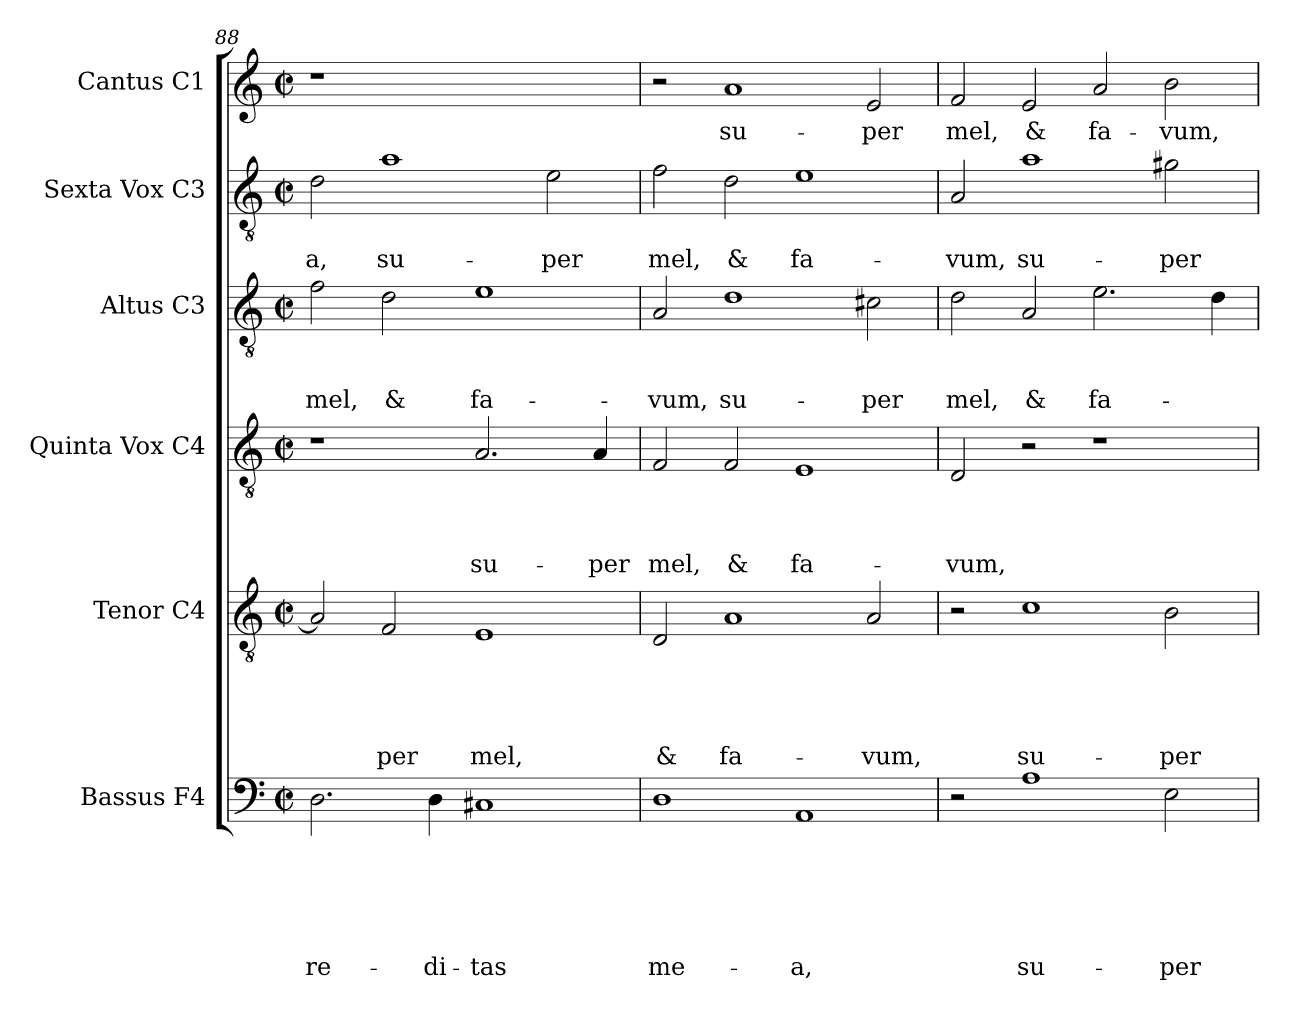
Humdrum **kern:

**kern	**text	**text	**text	**text	**text	**text	**kern	**text	**text	**text	**text	**text	**kern	**text	**text	**text	**text	**kern	**text	**text	**text	**kern	**text	**text	**kern	**text
*part6	*part6	*part6	*part6	*part6	*part6	*part6	*part5	*part5	*part5	*part5	*part5	*part5	*part4	*part4	*part4	*part4	*part4	*part3	*part3	*part3	*part3	*part2	*part2	*part2	*part1	*part1
*staff6	*staff6	*staff6	*staff6	*staff6	*staff6	*staff6	*staff5	*staff5	*staff5	*staff5	*staff5	*staff5	*staff4	*staff4	*staff4	*staff4	*staff4	*staff3	*staff3	*staff3	*staff3	*staff2	*staff2	*staff2	*staff1	*staff1
*I"Bassus F4	*	*	*	*	*	*	*I"Tenor C4	*	*	*	*	*	*I"Quinta Vox C4	*	*	*	*	*I"Altus C3	*	*	*	*I"Sexta Vox C3	*	*	*I"Cantus C1	*
*I'B	*	*	*	*	*	*	*I'T	*	*	*	*	*	*	*	*	*	*	*I'A	*	*	*	*	*	*	*I'C	*
*clefF4	*	*	*	*	*	*	*clefGv2	*	*	*	*	*	*clefGv2	*	*	*	*	*clefGv2	*	*	*	*clefGv2	*	*	*clefG2	*
*k[]	*	*	*	*	*	*	*k[]	*	*	*	*	*	*k[]	*	*	*	*	*k[]	*	*	*	*k[]	*	*	*k[]	*
*C:	*	*	*	*	*	*	*C:	*	*	*	*	*	*C:	*	*	*	*	*C:	*	*	*	*C:	*	*	*C:	*
*M2/2	*	*	*	*	*	*	*M2/2	*	*	*	*	*	*M2/2	*	*	*	*	*M2/2	*	*	*	*M2/2	*	*	*M2/2	*
*met(c|)	*	*	*	*	*	*	*met(c|)	*	*	*	*	*	*met(c|)	*	*	*	*	*met(c|)	*	*	*	*met(c|)	*	*	*met(c|)	*
=88	=88	=88	=88	=88	=88	=88	=88	=88	=88	=88	=88	=88	=88	=88	=88	=88	=88	=88	=88	=88	=88	=88	=88	=88	=88	=88
!	!	!	!	!	!	!LO:LY:b	!	!	!	!	!	!	!	!	!	!	!	!	!	!	!LO:LY:b	!	!	!LO:LY:b	!	!
2.D\	.	.	.	.	.	-re-	2A/]	.	.	.	.	.	1r	.	.	.	.	2f\	.	.	mel,	2d\	.	-a,	1r	.
!	!	!	!	!	!	!	!	!	!	!	!	!LO:LY:b	!	!	!	!	!	!	!	!	!LO:LY:b	!	!	!LO:LY:b	!	!
.	.	.	.	.	.	.	2F/	.	.	.	.	-per	.	.	.	.	.	2d\	.	.	&	1a	.	su-	.	.
!	!	!	!	!	!	!LO:LY:b	!	!	!	!	!	!	!	!	!	!	!	!	!	!	!	!	!	!	!	!
4D\	.	.	.	.	.	-di-	.	.	.	.	.	.	.	.	.	.	.	.	.	.	.	.	.	.	.	.
!	!	!	!	!	!	!LO:LY:b	!	!	!	!	!	!LO:LY:b	!	!	!	!	!LO:LY:b	!	!	!	!LO:LY:b	!	!	!	!	!
1C#X	.	.	.	.	.	-tas	1E	.	.	.	.	mel,	2.A/	.	.	.	su-	1e	.	.	fa-	.	.	.	1ryy	.
!	!	!	!	!	!	!	!	!	!	!	!	!	!	!	!	!	!	!	!	!	!	!	!	!LO:LY:b	!	!
.	.	.	.	.	.	.	.	.	.	.	.	.	.	.	.	.	.	.	.	.	.	2e\	.	-per	.	.
!	!	!	!	!	!	!	!	!	!	!	!	!	!	!	!	!	!LO:LY:b	!	!	!	!	!	!	!	!	!
.	.	.	.	.	.	.	.	.	.	.	.	.	4A/	.	.	.	-per	.	.	.	.	.	.	.	.	.
=89	=89	=89	=89	=89	=89	=89	=89	=89	=89	=89	=89	=89	=89	=89	=89	=89	=89	=89	=89	=89	=89	=89	=89	=89	=89	=89
!	!	!	!	!	!	!LO:LY:b	!	!	!	!	!	!LO:LY:b	!	!	!	!	!LO:LY:b	!	!	!	!LO:LY:b	!	!	!LO:LY:b	!	!
1D	.	.	.	.	.	me-	2D/	.	.	.	.	&	2F/	.	.	.	mel,	2A/	.	.	-vum,	2f\	.	mel,	2r	.
!	!	!	!	!	!	!	!	!	!	!	!	!LO:LY:b	!	!	!	!	!LO:LY:b	!	!	!	!LO:LY:b	!	!	!LO:LY:b	!	!LO:LY:b
.	.	.	.	.	.	.	1A	.	.	.	.	fa-	2F/	.	.	.	&	1d	.	.	su-	2d\	.	&	1a	su-
!	!	!	!	!	!	!LO:LY:b	!	!	!	!	!	!	!	!	!	!	!LO:LY:b	!	!	!	!	!	!	!LO:LY:b	!	!
1AA	.	.	.	.	.	-a,	.	.	.	.	.	.	1E	.	.	.	fa-	.	.	.	.	1e	.	fa-	.	.
!	!	!	!	!	!	!	!	!	!	!	!	!LO:LY:b	!	!	!	!	!	!	!	!	!LO:LY:b	!	!	!	!	!LO:LY:b
.	.	.	.	.	.	.	2A/	.	.	.	.	-vum,	.	.	.	.	.	2c#X\	.	.	-per	.	.	.	2e/	-per
=90	=90	=90	=90	=90	=90	=90	=90	=90	=90	=90	=90	=90	=90	=90	=90	=90	=90	=90	=90	=90	=90	=90	=90	=90	=90	=90
!	!	!	!	!	!	!	!	!	!	!	!	!	!	!	!	!	!LO:LY:b	!	!	!	!LO:LY:b	!	!	!LO:LY:b	!	!LO:LY:b
2r	.	.	.	.	.	.	2r	.	.	.	.	.	2D/	.	.	.	-vum,	2d\	.	.	mel,	2A/	.	-vum,	2f/	mel,
!	!	!	!	!	!	!LO:LY:b	!	!	!	!	!	!LO:LY:b	!	!	!	!	!	!	!	!	!LO:LY:b	!	!	!LO:LY:b	!	!LO:LY:b
1A	.	.	.	.	.	su-	1c	.	.	.	.	su-	2r	.	.	.	.	2A/	.	.	&	1a	.	su-	2e/	&
!	!	!	!	!	!	!	!	!	!	!	!	!	!	!	!	!	!	!	!	!	!LO:LY:b	!	!	!	!	!LO:LY:b
.	.	.	.	.	.	.	.	.	.	.	.	.	1r	.	.	.	.	2.e\	.	.	fa-	.	.	.	2a/	fa-
!	!	!	!	!	!	!LO:LY:b	!	!	!	!	!	!LO:LY:b	!	!	!	!	!	!	!	!	!	!	!	!LO:LY:b	!	!LO:LY:b
2E\	.	.	.	.	.	-per	2B\	.	.	.	.	-per	.	.	.	.	.	.	.	.	.	2g#X\	.	-per	2b\	-vum,
.	.	.	.	.	.	.	.	.	.	.	.	.	.	.	.	.	.	4d\	.	.	.	.	.	.	.	.
=	=	=	=	=	=	=	=	=	=	=	=	=	=	=	=	=	=	=	=	=	=	=	=	=	=	=
*-	*-	*-	*-	*-	*-	*-	*-	*-	*-	*-	*-	*-	*-	*-	*-	*-	*-	*-	*-	*-	*-	*-	*-	*-	*-	*-
